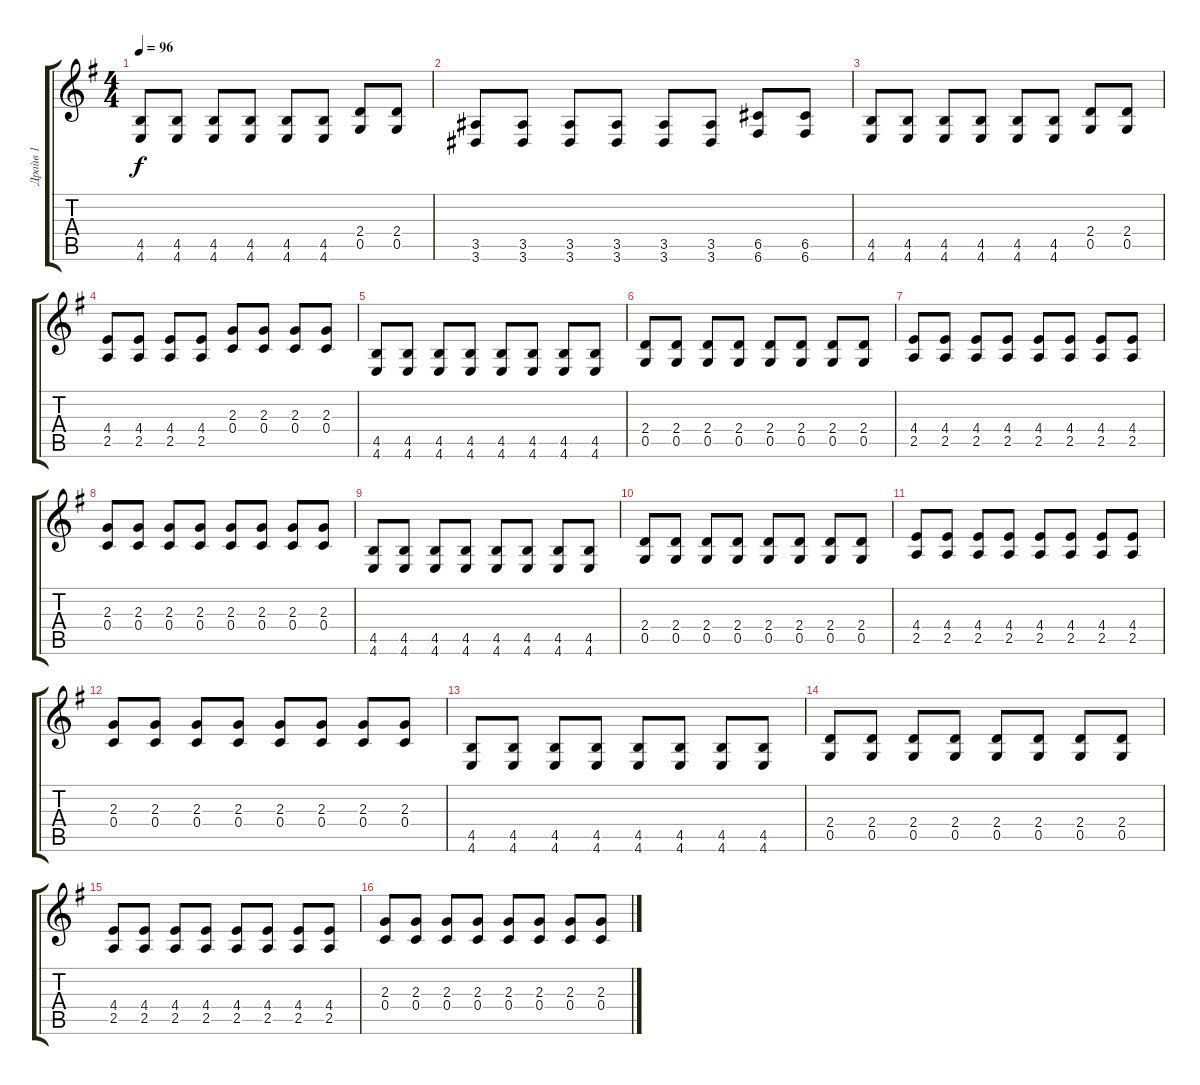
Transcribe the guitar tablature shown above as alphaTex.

\track ("Драйв 1" "Драйв 1") {instrument overdrivenguitar}
\staff {score tabs}
\tuning (D4 A3 F3 C3 G2 C2) {hide}
\ts (4 4)
\tempo 96
\clef g2
\ks eminor
(4.5 4.6).8{dy f} (4.5 4.6).8 (4.5 4.6).8 (4.5 4.6).8 (4.5 4.6).8 (4.5 4.6).8 (2.4 0.5).8 (2.4 0.5).8 |
(3.5 3.6).8 (3.5 3.6).8 (3.5 3.6).8 (3.5 3.6).8 (3.5 3.6).8 (3.5 3.6).8 (6.5 6.6).8 (6.5 6.6).8 |
(4.5 4.6).8 (4.5 4.6).8 (4.5 4.6).8 (4.5 4.6).8 (4.5 4.6).8 (4.5 4.6).8 (2.4 0.5).8 (2.4 0.5).8 |
(4.4 2.5).8 (4.4 2.5).8 (4.4 2.5).8 (4.4 2.5).8 (2.3 0.4).8 (2.3 0.4).8 (2.3 0.4).8 (2.3 0.4).8 |
(4.5 4.6).8 (4.5 4.6).8 (4.5 4.6).8 (4.5 4.6).8 (4.5 4.6).8 (4.5 4.6).8 (4.5 4.6).8 (4.5 4.6).8 |
(2.4 0.5).8 (2.4 0.5).8 (2.4 0.5).8 (2.4 0.5).8 (2.4 0.5).8 (2.4 0.5).8 (2.4 0.5).8 (2.4 0.5).8 |
(4.4 2.5).8 (4.4 2.5).8 (4.4 2.5).8 (4.4 2.5).8 (4.4 2.5).8 (4.4 2.5).8 (4.4 2.5).8 (4.4 2.5).8 |
(2.3 0.4).8 (2.3 0.4).8 (2.3 0.4).8 (2.3 0.4).8 (2.3 0.4).8 (2.3 0.4).8 (2.3 0.4).8 (2.3 0.4).8 |
(4.5 4.6).8 (4.5 4.6).8 (4.5 4.6).8 (4.5 4.6).8 (4.5 4.6).8 (4.5 4.6).8 (4.5 4.6).8 (4.5 4.6).8 |
(2.4 0.5).8 (2.4 0.5).8 (2.4 0.5).8 (2.4 0.5).8 (2.4 0.5).8 (2.4 0.5).8 (2.4 0.5).8 (2.4 0.5).8 |
(4.4 2.5).8 (4.4 2.5).8 (4.4 2.5).8 (4.4 2.5).8 (4.4 2.5).8 (4.4 2.5).8 (4.4 2.5).8 (4.4 2.5).8 |
(2.3 0.4).8 (2.3 0.4).8 (2.3 0.4).8 (2.3 0.4).8 (2.3 0.4).8 (2.3 0.4).8 (2.3 0.4).8 (2.3 0.4).8 |
(4.5 4.6).8 (4.5 4.6).8 (4.5 4.6).8 (4.5 4.6).8 (4.5 4.6).8 (4.5 4.6).8 (4.5 4.6).8 (4.5 4.6).8 |
(2.4 0.5).8 (2.4 0.5).8 (2.4 0.5).8 (2.4 0.5).8 (2.4 0.5).8 (2.4 0.5).8 (2.4 0.5).8 (2.4 0.5).8 |
(4.4 2.5).8 (4.4 2.5).8 (4.4 2.5).8 (4.4 2.5).8 (4.4 2.5).8 (4.4 2.5).8 (4.4 2.5).8 (4.4 2.5).8 |
(2.3 0.4).8 (2.3 0.4).8 (2.3 0.4).8 (2.3 0.4).8 (2.3 0.4).8 (2.3 0.4).8 (2.3 0.4).8 (2.3 0.4).8
